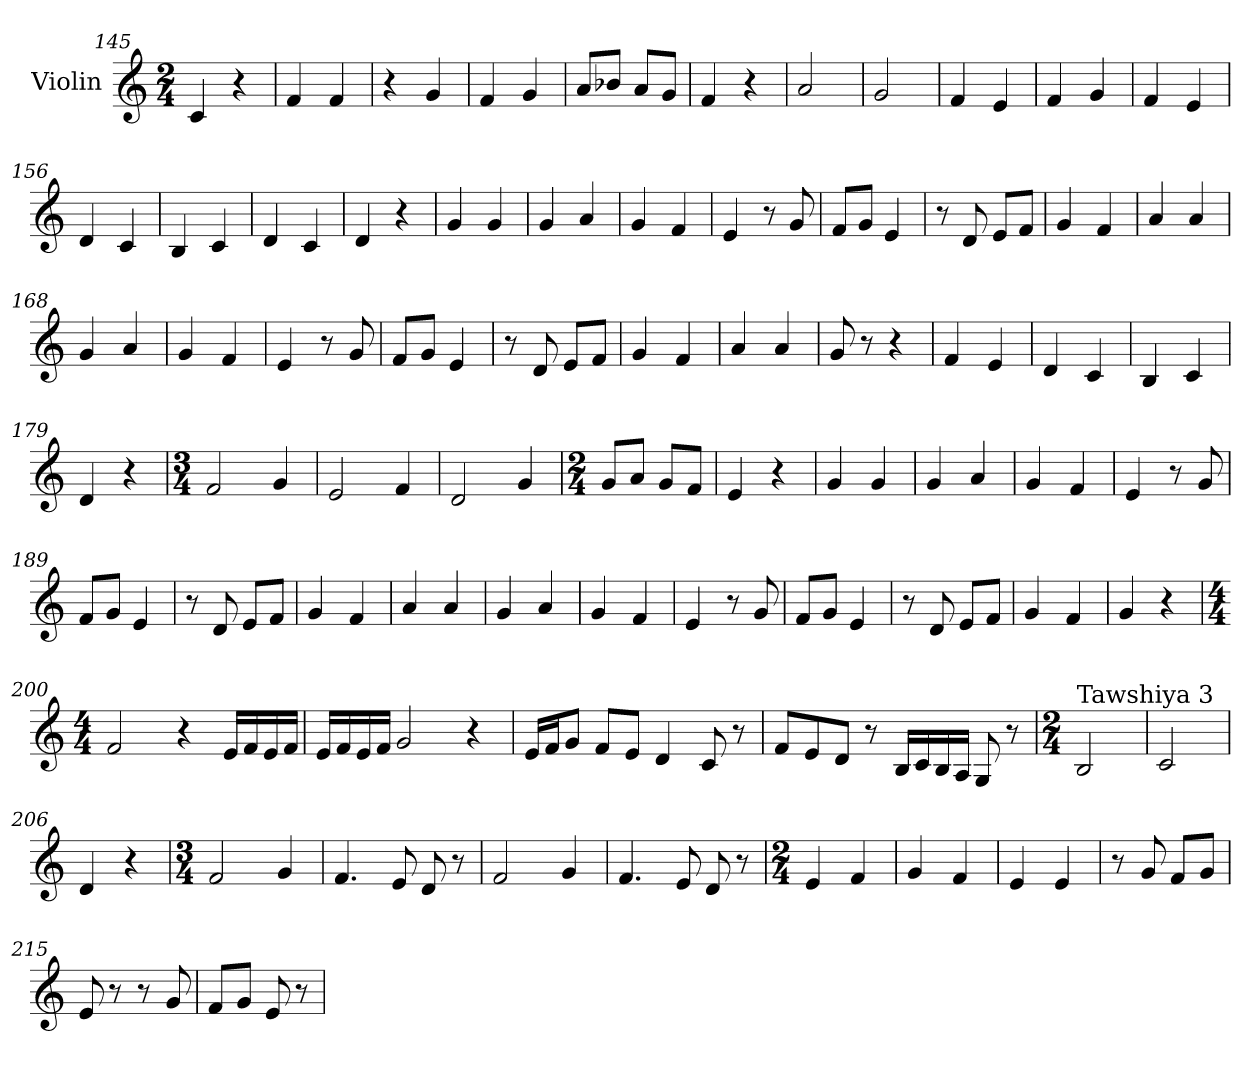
**kern
*part1
*staff1
*I"Violin
*clefG2
*k[]
*M2/4
=145
4c/
4r
=146
4f/
4f/
=147
4r
4g/
=148
4f/
4g/
=149
8a/L
8b-X/J
8a/L
8g/J
!!LO:LB:g=z
=150
4f/
4r
=151
2a/
=152
2g/
=153
4f/
4e/
=154
4f/
4g/
=155
4f/
4e/
=156
4d/
4c/
=157
4B/
4c/
=158
4d/
4c/
=159
4d/
4r
=160
4g/
4g/
!!LO:PB:g=z
=161
4g/
4a/
=162
4g/
4f/
=163
4e/
8r
8g/
=164
8f/L
8g/J
4e/
=165
8r
8d/
8e/L
8f/J
=166
4g/
4f/
=167
4a/
4a/
=168
4g/
4a/
=169
4g/
4f/
=170
4e/
8r
8g/
!!LO:LB:g=z
=171
8f/L
8g/J
4e/
=172
8r
8d/
8e/L
8f/J
=173
4g/
4f/
=174
4a/
4a/
=175
8g/
8r
4r
=176
4f/
4e/
=177
4d/
4c/
=178
4B/
4c/
=179
4d/
4r
!!LO:LB:g=z
=180
*M3/4
2f/
4g/
=181
2e/
4f/
=182
2d/
4g/
=183
*M2/4
8g/L
8a/J
8g/L
8f/J
=184
4e/
4r
=185
4g/
4g/
=186
4g/
4a/
=187
4g/
4f/
=188
4e/
8r
8g/
!!LO:LB:g=z
=189
8f/L
8g/J
4e/
=190
8r
8d/
8e/L
8f/J
=191
4g/
4f/
=192
4a/
4a/
=193
4g/
4a/
=194
4g/
4f/
=195
4e/
8r
8g/
=196
8f/L
8g/J
4e/
=197
8r
8d/
8e/L
8f/J
=198
4g/
4f/
!!LO:LB:g=z
=199
4g/
4r
=200
*M4/4
*MM60
2f/
4r
16e/LL
16f/
16e/
16f/JJ
=201
16e/LL
16f/
16e/
16f/JJ
2g/
4r
=202
16e/LL
16f/J
8g/J
8f/L
8e/J
4d/
8c/
8r
=203
8f/L
8e/
8d/J
8r
16B/LL
16c/
16B/
16A/JJ
8G/
8r
!!LO:LB:g=z
=204
*M2/4
*MM80
!LO:TX:a:t=Tawshiya 3
2B/
=205
2c/
=206
4d/
4r
=207
*M3/4
2f/
4g/
=208
4.f/
8e/
8d/
8r
=209
2f/
4g/
=210
4.f/
8e/
8d/
8r
=211
*M2/4
4e/
4f/
!!LO:LB:g=z
=212
4g/
4f/
=213
4e/
4e/
=214
8r
8g/
8f/L
8g/J
=215
8e/
8r
8r
8g/
=216
8f/L
8g/J
8e/
8r
=
*-
